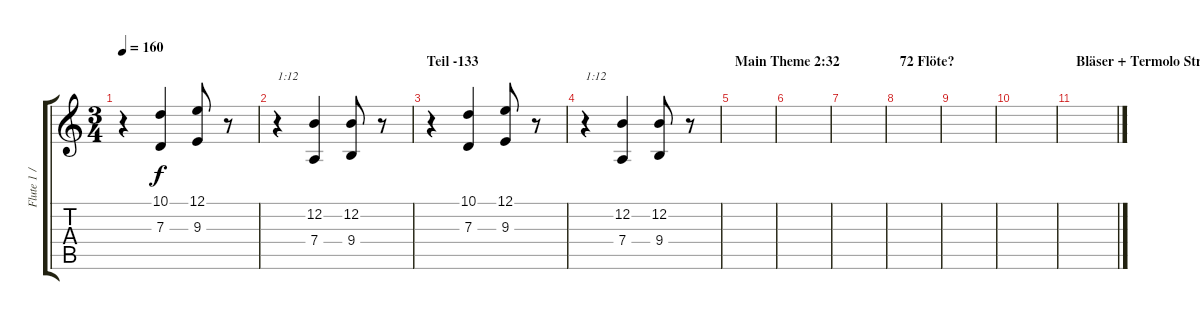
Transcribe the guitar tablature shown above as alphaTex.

\track ("Flute 1 / Tempo" "Flute 1 / ") {instrument flute}
\staff {score tabs}
\tuning (E4 B3 G3 D3 A2 E2) {hide}
\ts (3 4)
\tempo 160
\clef g2
\ks c
r.4{dy f} (10.1 7.3).4 (12.1 9.3).8 r.8 |
r.4{txt "1:12"} (12.2 7.4).4 (12.2 9.4).8 r.8 |
\section ("" "Teil -133")
r.4 (10.1 7.3).4 (12.1 9.3).8 r.8 |
r.4{txt "1:12"} (12.2 7.4).4 (12.2 9.4).8 r.8 |
\section ("" "Main Theme 2:32")
|
|
|
\section ("" "72 Flöte?")
|
|
|
\section ("" "Bläser + Termolo Strings 2:39")
